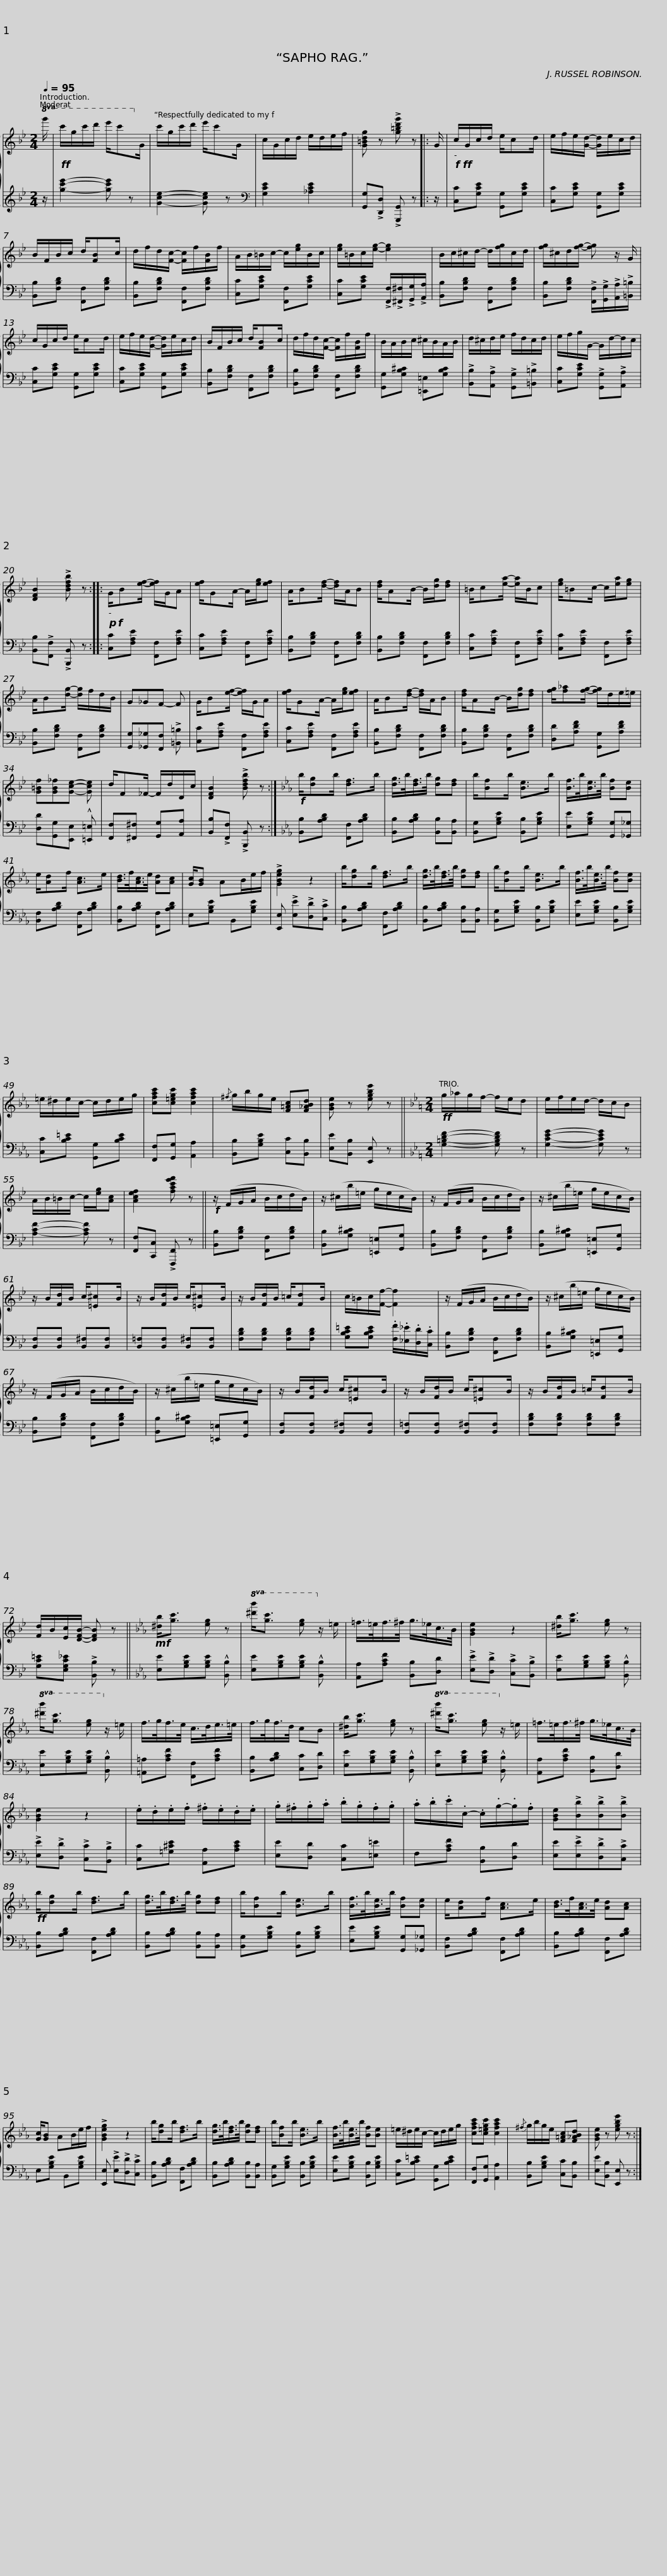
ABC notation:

X:1
%%score { 1 | 2 }
L:1/8
Q:1/4=95
M:2/4
I:linebreak $
K:Bb
V:1 treble
V:2 treble
V:1
!8va(! g'/ |!ff! c''/g'/c''/d''/ e''/c''!8va)!g/ | c'/g/c'/d'/ e'/c'G/ | c/G/c/d/ e/d/e/f/ | [G=Bdg] z !>![g=bd'g'] z |:$ %5
 G/ |!f!!ff! c/G/c/d/ e/cd/ | e/f/e/[Gd]/- [Gd]/e/c/d/ | B/F/B/c/ d/[FB]c/ | d/f/d/[Fc]/- [Fc]/f/[FB]/f/ |$ %10
 A/B/=B/c/- c/[eg]/B/c/ | [eg]/=B/c/[eg]/- [eg]2 | B/c/^c/d/- d/[fg]/c/d/ | [fg]/^c/d/[fg]/- [fg] z/ G/ |$ c/G/c/d/ e/cd/ | %15
 e/f/e/[Gd]/- [Gd]/e/c/d/ | B/F/B/c/ d/[FB]c/ | d/f/d/[Fc]/- [Fc]/f/[FB]/f/ |$ B/A/B/c/ ^c/B/A/B/ | d/^c/d/e/ f/d/c/d/ | %20
 e/f/g/G/- G/d/-d/c/ | [DFB]2 !>![Bdfb] z ::$!p!!f! G/B[ef]/- [ef]/G/A | [ef]/GA/- A/[eg]/[ef] | A/B[df]/- [df]/A/B | %25
 [df]/AB/- B/[dg]/[df] | =B/c[ea]/- [ea]/B/c |$ [eg]/=Bc/- c/[ea]/[eg] | A/B[dg]/- [dg]/f/d/B/ | G_GF- F | %30
 G/B[ef]/- [ef]/G/A | [ef]/GA/- A/[eg]/[ef] |$ A/B[df]/- [df]/A/B | [df]/AB/- B/[dg]/[df] | [fg]/[f_a][fg]/- [fg]/d/e/=e/ | %35
 [G=Bf][GB_f][Gce]- [Gce] | d/F_F/- F/d/D/c/ | [DFB]2 !>![Bdfb] z :|$[K:Eb]!f! b/[dg]b/ [df]>b | [dg]/>b/[df]/>b/ [dg][df] | %40
 b/[Bf]b/ [Be]>b | [Bf]/>b/[Be]/>b/ [Bf][Be] | e/[Ad]f/ [Ac]>e |$ [Bd]/>f/[Ac]/>e/ [Ad][Ac] | [Gc]/[GB] AB/e/f/ | %45
 !>![GBeg]2 z2 | b/[dg]b/ [df]>b | [dg]/>b/[df]/>b/ [dg][df] |$ b/[Bf]b/ [Be]>b | [Bf]/>b/[Be]/>b/ [Bf][Be] | %50
 =e/^d/e/c/- c/d/e/g/ | [cfac'][c=egc'] [cfac']2 |{/^f} g/b/g/e/ [F=Ac][F_ABd] | [GBe] z [egbe'] z ||$[K:Bb][M:2/4]!ff! g/_a/g/f/- f/e/d | %55
 e/f/e/d/- d/c/B | A/B/=B/c/- c/[eg]/[Ac] | [Acef]2 [fac'e'f'] z ||$!f! z/ (F/G/A/ B/c/d/B/) | z/ (^c/b/=e/ g/e/c/B/) | %60
 z/ (F/G/A/ B/c/d/B/) | z/ (^c/b/=e/ g/e/c/B/) |$ z/ B/[Fd]/B/ c/[=E^c]B/ | z/ B/[Fd]/B/ c/[=E^c]B/ | z/ B/[Fd]/B/ =c/[Fd]B/ | %65
 c/=B/c/[Ff]/- [Ff]2 |$ z/ (F/G/A/ B/c/d/B/) | z/ (^c/b/=e/ g/e/c/B/) | z/ (F/G/A/ B/c/d/B/) | z/ (^c/b/=e/ g/e/c/B/) |$ %70
 z/ B/[Fd]/B/ c/[=E^c]B/ | z/ B/[Fd]/B/ c/[=E^c]B/ | z/ B/[Fd]/B/ =c/[Fd]B/ | [Fd]/B/[Ec]/[DFB]/- [DFB] z ||$[K:Eb]!mf! [^db]<[gc'] [eg] z | %75
!8va(! [^d'b']<[g'c''] [e'g']!8va)! z/ =e/ | =f/>=e/f/>^f/ g/>_e/c/>B/ | [GBe]2 z2 | [^db]<[gc'] [eg] z |$!8va(! [^d'b']<[g'c''] [e'g']!8va)! z/ =e/ | %80
 f/>g/f/>e/ c/>d/e/>=e/ | f/>g/f/>d/ cB | [^db]<[gc'] [eg] z |$!8va(! [^d'b']<[g'c''] [e'g']!8va)! z/ =e/ | =f/>=e/f/>^f/ g/>_e/c/>B/ | %85
 [GBe]2 z2 | .e/.d/.e/.f/ .^f/.e/.d/.e/ | .g/.^f/.g/.a/ .b/.g/.f/.g/ |$ .a/.b/.c'/.c/- .c/.g/-.g/.f/ | [GBe]!>![Bb]!>![Bb]!>![Bb] | %90
!ff! b/[dg]b/ [df]>b | [dg]/>b/[df]/>b/ [dg][df] | b/[Bf]b/ [Be]>b |$ [Bf]/>b/[Be]/>b/ [Bf][Be] | e/[Ad]f/ [Ac]>e | %95
 [Bd]/>f/[Ac]/>e/ [Ad][Ac] | [Gc]/[GB] AB/e/f/ |$ !>![GBeg]2 z2 | b/[dg]b/ [df]>b | [dg]/>b/[df]/>b/ [dg][df] | %100
 b/[Bf]b/ [Be]>b | [Bf]/>b/[Be]/>b/ [Bf][Be] |$ =e/^d/e/c/- c/d/e/g/ | [cfac'][c=egc'] [cfac']2 |{/^f} g/b/g/e/ [F=Ac][F_ABd] | %105
 [GBe] z [egbe'] z :| %106
V:2
 z/ | [gc'e']2- [gc'e'] z | [Gce]2- [Gce] z |[K:bass] [G,CE]2 [_A,CE]2 | [G,,G,]!>![D,,D,] !>![G,,,G,,] z |:$ %5
 z/ | [C,C][G,CE] [G,,G,][G,CE] | [C,C][G,CE] [G,,G,][G,CE] | [B,,B,][F,B,D] [F,,F,][F,B,D] | [B,,B,][F,B,D] [F,,F,][F,B,D] |$ %10
 [C,C][G,CE] [F,,F,][G,CE] | [C,C][G,CE] !>![F,,F,]/!>![^F,,^F,]/!>![G,,G,]/!>![A,,A,]/ | [B,,B,][F,B,D] [F,,F,][F,B,D] | [B,,B,][F,B,D] !>![F,,F,]/!>![G,,G,]/!>![A,,A,]/!>![=B,,=B,]/ |$ [C,C][G,CE] [G,,G,][G,CE] | %15
 [C,C][G,CE] [G,,G,][G,CE] | [B,,B,][F,B,D] [F,,F,][F,B,D] | [B,,B,][F,B,D] [F,,F,][F,B,D] |$ [G,,G,][G,B,^C] [=E,,=E,][G,B,C] | !>![B,,B,]!>![A,,A,] !>![G,,G,]!>![=B,,=B,] | %20
 [C,C][G,CE] !>![G,,G,]!>![A,,A,] | [B,,B,]!>![F,,F,] !>![B,,,B,,] z ::$ [C,C][F,A,E] [F,,F,][F,A,E] | [C,C][F,A,E] [F,,F,][F,A,E] | [B,,B,][F,B,D] [F,,F,][F,B,D] | %25
 [B,,B,][F,B,D] [F,,F,][F,B,D] | [C,C][F,A,E] [F,,F,][F,A,E] |$ [C,C][F,A,E] [F,,F,][F,A,E] | [B,,B,][F,B,D] [F,,F,][F,B,D] | [G,,G,][_G,,_G,][F,,F,] !>![=B,,=B,] | %30
 [C,C][F,A,E] [F,,F,][F,A,E] | [C,C][F,A,E] [F,,F,][F,A,E] |$ [B,,B,][F,B,D] [F,,F,][F,B,D] | [B,,B,][F,B,D] [F,,F,][F,B,D] | [D,D][A,DF] [G,,G,][A,DF] | %35
 [D,D][G,,G,][E,,E,] !^![=E,,=E,] | [F,,F,][^F,,^F,] [G,,G,][A,,A,] | [B,,B,]!>![F,,F,] !>![B,,,B,,] z :|$[K:Eb] [B,,B,][A,B,D] [F,,F,][A,B,D] | [B,,B,][A,B,D] [B,,B,][B,,A,] | %40
 [B,,G,][G,B,E] [B,,B,][G,B,E] | [E,E][G,B,E] [G,,G,][_G,,_G,] | [B,,F,][A,B,D] [F,,F,][A,B,D] |$ [B,,B,][A,B,D] [F,,F,][A,B,D] | E,[G,B,E] B,,[G,B,E] | %45
 [E,,E,] !>![E,E]!>![D,D]!>![C,C] | [B,,B,][A,B,D] [F,,F,][A,B,D] | [B,,B,][A,B,D] [B,,B,][B,,A,] |$ [B,,G,][G,B,E] [B,,B,][G,B,E] | [E,E][G,B,E] [B,,B,][G,B,E] | %50
 [C,C][B,C=E] [G,,G,][B,CE] | [F,,F,][G,,G,] [A,,A,]2 | [B,,B,][G,B,E] [C,C][B,,B,] | [E,E][B,,B,] [E,,E,] z ||$[K:Bb][M:2/4] [G,=B,DF]2- [G,B,DF] z | %55
 [G,CEG]2- [G,CEG] z | [A,CF]2- [A,CF] z | [F,,F,][C,,C,] !>![F,,,F,,] z ||$ [B,,B,][F,B,D] [F,,F,][F,B,D] | [B,,B,][G,B,^C] [=E,,=E,][G,,G,] | %60
 [B,,B,][F,B,D] [F,,F,][F,B,D] | [B,,B,][G,B,^C] [=E,,=E,][G,,G,] |$ [B,,F,][B,,F,] [B,,^F,][B,,F,] | [B,,=F,][B,,F,] [B,,^F,][B,,F,] | [F,B,D][F,B,D] [F,B,D][F,B,D] | %65
 [G,B,C=E][G,B,CE] .[F,F]/.[_E,_E]/.[D,D]/.[C,C]/ |$ [B,,B,][F,B,D] [F,,F,][F,B,D] | [B,,B,][G,B,^C] [=E,,=E,][G,,G,] | [B,,B,][F,B,D] [F,,F,][F,B,D] | [B,,B,][G,B,^C] [=E,,=E,][G,,G,] |$ %70
 [B,,F,][B,,F,] [B,,^F,][B,,F,] | [B,,=F,][B,,F,] [B,,^F,][B,,F,] | [F,B,D][F,B,D] [F,B,D][F,B,D] | [G,C=E][E,G,C_E] !>![B,,B,] z ||$[K:Eb] [E,E][G,B,E][G,B,E] !^![B,,B,] | %75
 [E,E][G,B,E][G,B,E] !^![B,,B,] | [A,,A,][A,CF] [B,,B,][D,D] | !>![E,E]!>![D,D] !>![C,C]!>![B,,B,] | [E,E][G,B,E][G,B,E] !^![B,,B,] |$ [E,E][G,B,E][G,B,E] !^![B,,B,] | %80
 [=A,,=A,][A,CF] [F,,F,][A,CF] | [B,,B,][A,B,D] [C,C][D,D] | [E,E][G,B,E][G,B,E] !^![B,,B,] |$ [E,E][G,B,E][G,B,E] !^![B,,B,] | [A,,A,][A,CF] [B,,B,][D,D] | %85
 !>![E,E]!>![D,D] !>![C,C]!>![B,,B,] | [C,C][=G,^CE] [A,,A,][A,CE] | [E,E][D,D] [C,C][=E,=E] |$ F,[A,CF] [B,,B,][D,D] | [E,E]!>![E,E]!>![D,D]!>![C,C] | %90
 [B,,B,][A,B,D] [F,,F,][A,B,D] | [B,,B,][A,B,D] [B,,B,][B,,A,] | [B,,G,][G,B,E] [B,,B,][G,B,E] |$ [E,E][G,B,E] [G,,G,][_G,,_G,] | [B,,F,][A,B,D] [F,,F,][A,B,D] | %95
 [B,,B,][A,B,D] [F,,F,][A,B,D] | E,[G,B,E] B,,[G,B,E] |$ [E,,E,] !>![E,E]!>![D,D]!>![C,C] | [B,,B,][A,B,D] [F,,F,][A,B,D] | [B,,B,][A,B,D] [B,,B,][B,,A,] | %100
 [B,,G,][G,B,E] [B,,B,][G,B,E] | [E,E][G,B,E] [B,,B,][G,B,E] |$ [C,C][B,C=E] [G,,G,][B,CE] | [F,,F,][G,,G,] [A,,A,]2 | [B,,B,][G,B,E] [C,C][B,,B,] | %105
 [E,E][B,,B,] [E,,E,] z :| %106
